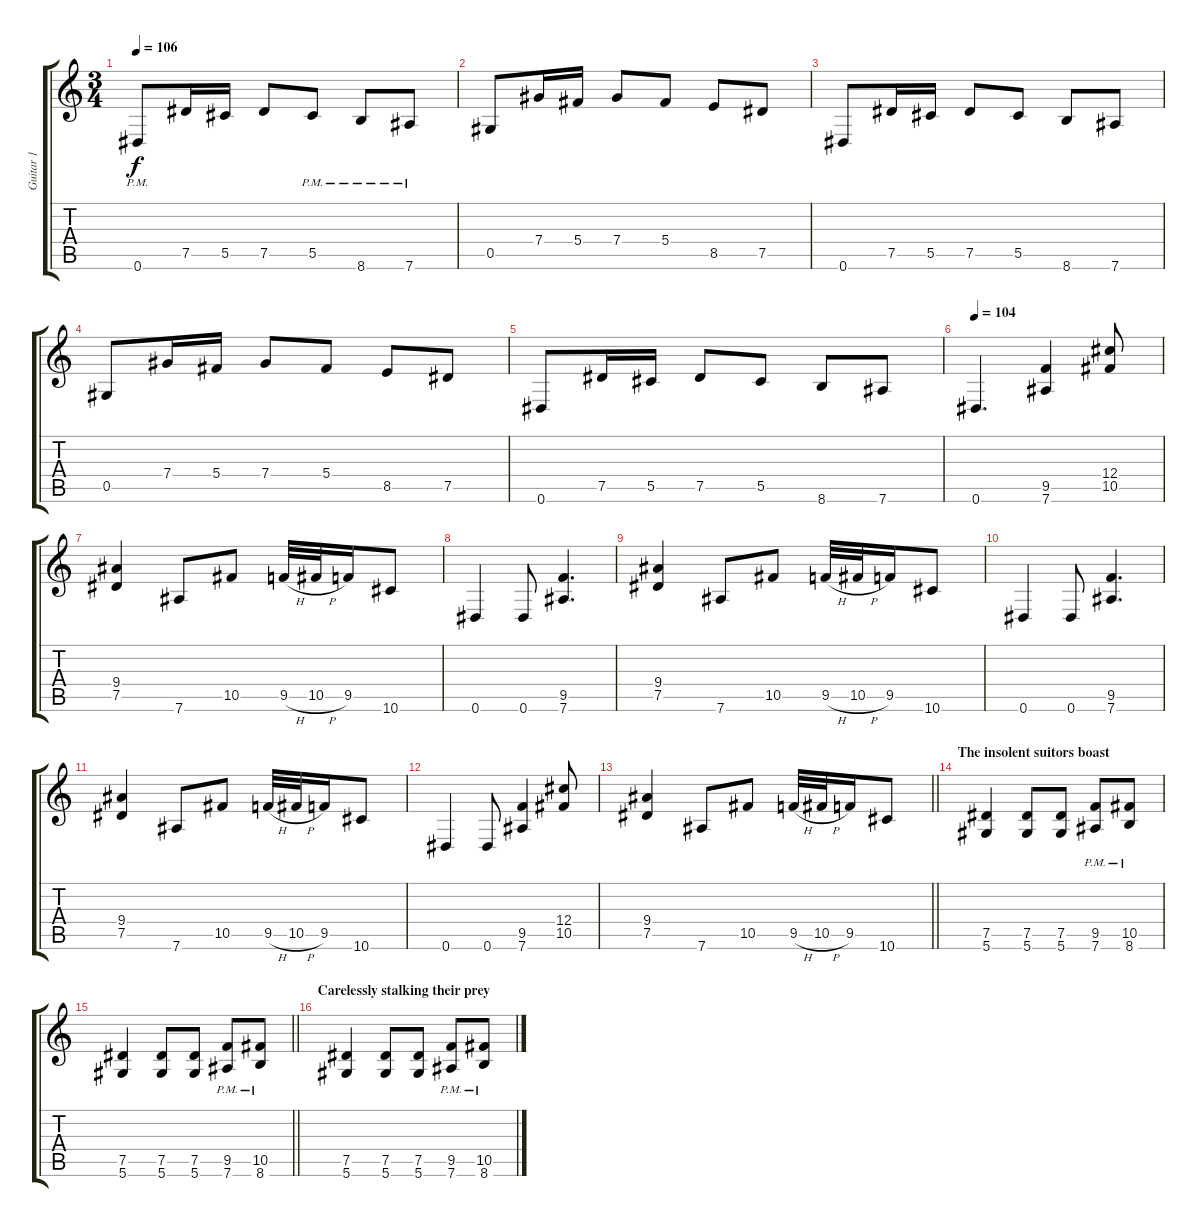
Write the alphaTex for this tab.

\track ("Guitar 1" "Guitar 1") {instrument distortionguitar}
\staff {score tabs}
\tuning (Eb4 Bb3 Gb3 Db3 Ab2 Eb2) {hide}
\ts (3 4)
\tempo 106
\clef g2
\ks c
0.6{pm}.8{dy f} 7.5.16 5.5.16 7.5.8 5.5{pm}.8 8.6{pm}.8 7.6{pm}.8 |
0.5.8 7.4.16 5.4.16 7.4.8 5.4.8 8.5.8 7.5.8 |
0.6.8 7.5.16 5.5.16 7.5.8 5.5.8 8.6.8 7.6.8 |
0.5.8 7.4.16 5.4.16 7.4.8 5.4.8 8.5.8 7.5.8 |
0.6.8 7.5.16 5.5.16 7.5.8 5.5.8 8.6.8 7.6.8 |
\tempo 104
0.6.4{d} (9.5 7.6).4 (12.4 10.5).8 |
(9.4 7.5).4 7.6.8 10.5.8 9.5{h}.32 10.5{h}.32 9.5.16 10.6.8 |
0.6.4 0.6.8 (9.5 7.6).4{d} |
(9.4 7.5).4 7.6.8 10.5.8 9.5{h}.32 10.5{h}.32 9.5.16 10.6.8 |
0.6.4 0.6.8 (9.5 7.6).4{d} |
(9.4 7.5).4 7.6.8 10.5.8 9.5{h}.32 10.5{h}.32 9.5.16 10.6.8 |
0.6.4 0.6.8 (9.5 7.6).4 (12.4 10.5).8 |
\barLineRight lightlight
(9.4 7.5).4 7.6.8 10.5.8 9.5{h}.32 10.5{h}.32 9.5.16 10.6.8 |
\section ("" "The insolent suitors boast")
(7.5 5.6).4 (7.5 5.6).8 (7.5 5.6).8 (9.5{pm} 7.6{pm}).8 (10.5{pm} 8.6{pm}).8 |
\barLineRight lightlight
(7.5 5.6).4 (7.5 5.6).8 (7.5 5.6).8 (9.5{pm} 7.6{pm}).8 (10.5{pm} 8.6{pm}).8 |
\section ("" "Carelessly stalking their prey")
(7.5 5.6).4 (7.5 5.6).8 (7.5 5.6).8 (9.5{pm} 7.6{pm}).8 (10.5{pm} 8.6{pm}).8
